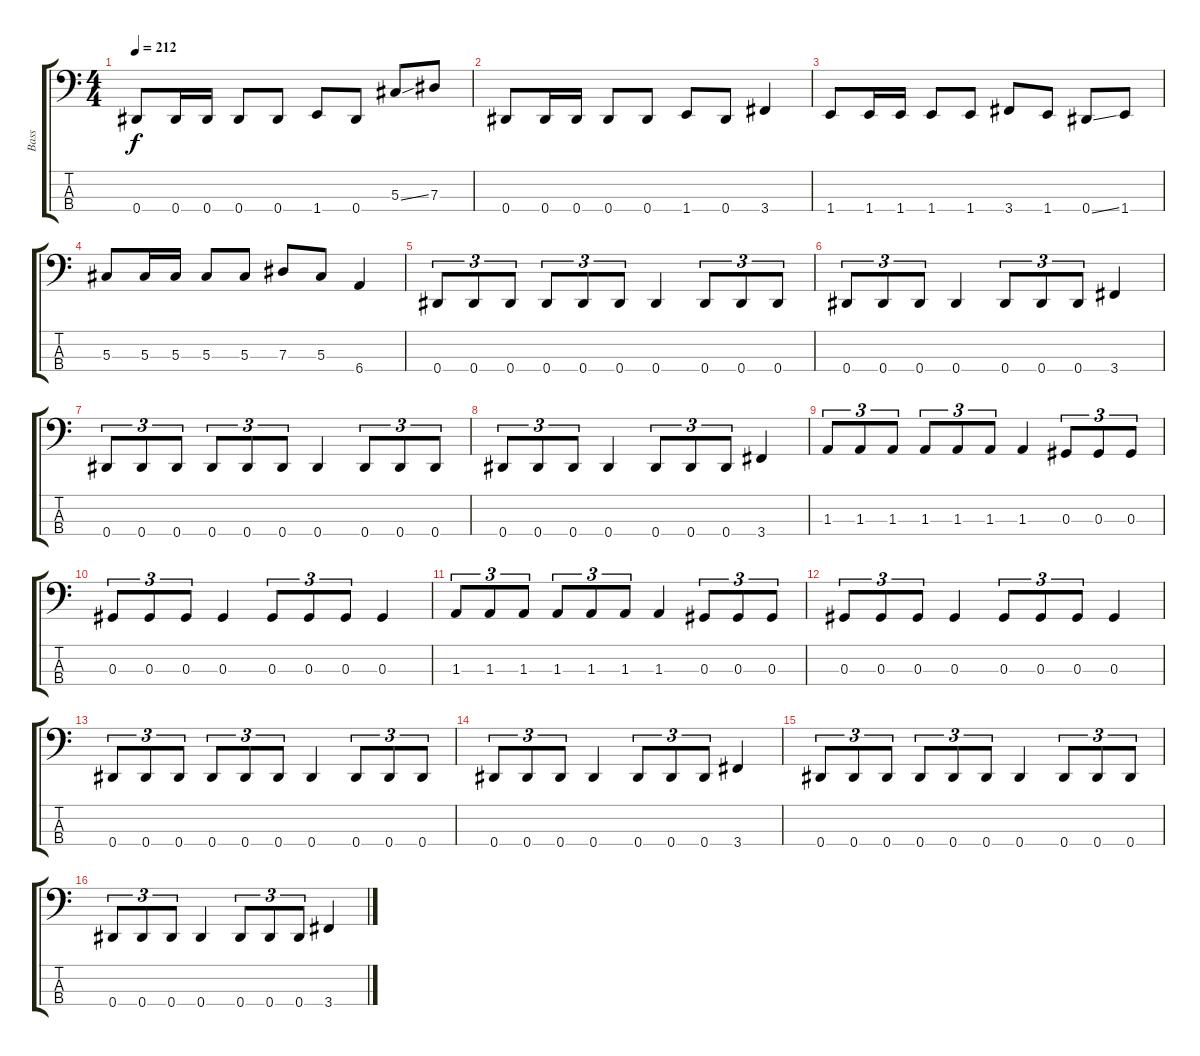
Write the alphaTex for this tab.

\track ("Bass" "Bass") {instrument electricbasspick}
\staff {score tabs}
\tuning (Gb2 Db2 Ab1 Eb1) {hide}
\ts (4 4)
\tempo 212
\clef f4
\ks c
0.4.8{dy f} 0.4.16 0.4.16 0.4.8 0.4.8 1.4.8 0.4.8 5.3{ss}.8 7.3.8 |
0.4.8 0.4.16 0.4.16 0.4.8 0.4.8 1.4.8 0.4.8 3.4.4 |
1.4.8 1.4.16 1.4.16 1.4.8 1.4.8 3.4.8 1.4.8 0.4{ss}.8 1.4.8 |
5.3.8 5.3.16 5.3.16 5.3.8 5.3.8 7.3.8 5.3.8 6.4.4 |
0.4.8{tu (3 2)} 0.4.8{tu (3 2)} 0.4.8{tu (3 2)} 0.4.8{tu (3 2)} 0.4.8{tu (3 2)} 0.4.8{tu (3 2)} 0.4.4 0.4.8{tu (3 2)} 0.4.8{tu (3 2)} 0.4.8{tu (3 2)} |
0.4.8{tu (3 2)} 0.4.8{tu (3 2)} 0.4.8{tu (3 2)} 0.4.4 0.4.8{tu (3 2)} 0.4.8{tu (3 2)} 0.4.8{tu (3 2)} 3.4.4 |
0.4.8{tu (3 2)} 0.4.8{tu (3 2)} 0.4.8{tu (3 2)} 0.4.8{tu (3 2)} 0.4.8{tu (3 2)} 0.4.8{tu (3 2)} 0.4.4 0.4.8{tu (3 2)} 0.4.8{tu (3 2)} 0.4.8{tu (3 2)} |
0.4.8{tu (3 2)} 0.4.8{tu (3 2)} 0.4.8{tu (3 2)} 0.4.4 0.4.8{tu (3 2)} 0.4.8{tu (3 2)} 0.4.8{tu (3 2)} 3.4.4 |
1.3.8{tu (3 2)} 1.3.8{tu (3 2)} 1.3.8{tu (3 2)} 1.3.8{tu (3 2)} 1.3.8{tu (3 2)} 1.3.8{tu (3 2)} 1.3.4 0.3.8{tu (3 2)} 0.3.8{tu (3 2)} 0.3.8{tu (3 2)} |
0.3.8{tu (3 2)} 0.3.8{tu (3 2)} 0.3.8{tu (3 2)} 0.3.4 0.3.8{tu (3 2)} 0.3.8{tu (3 2)} 0.3.8{tu (3 2)} 0.3.4 |
1.3.8{tu (3 2)} 1.3.8{tu (3 2)} 1.3.8{tu (3 2)} 1.3.8{tu (3 2)} 1.3.8{tu (3 2)} 1.3.8{tu (3 2)} 1.3.4 0.3.8{tu (3 2)} 0.3.8{tu (3 2)} 0.3.8{tu (3 2)} |
0.3.8{tu (3 2)} 0.3.8{tu (3 2)} 0.3.8{tu (3 2)} 0.3.4 0.3.8{tu (3 2)} 0.3.8{tu (3 2)} 0.3.8{tu (3 2)} 0.3.4 |
0.4.8{tu (3 2)} 0.4.8{tu (3 2)} 0.4.8{tu (3 2)} 0.4.8{tu (3 2)} 0.4.8{tu (3 2)} 0.4.8{tu (3 2)} 0.4.4 0.4.8{tu (3 2)} 0.4.8{tu (3 2)} 0.4.8{tu (3 2)} |
0.4.8{tu (3 2)} 0.4.8{tu (3 2)} 0.4.8{tu (3 2)} 0.4.4 0.4.8{tu (3 2)} 0.4.8{tu (3 2)} 0.4.8{tu (3 2)} 3.4.4 |
0.4.8{tu (3 2)} 0.4.8{tu (3 2)} 0.4.8{tu (3 2)} 0.4.8{tu (3 2)} 0.4.8{tu (3 2)} 0.4.8{tu (3 2)} 0.4.4 0.4.8{tu (3 2)} 0.4.8{tu (3 2)} 0.4.8{tu (3 2)} |
0.4.8{tu (3 2)} 0.4.8{tu (3 2)} 0.4.8{tu (3 2)} 0.4.4 0.4.8{tu (3 2)} 0.4.8{tu (3 2)} 0.4.8{tu (3 2)} 3.4.4
